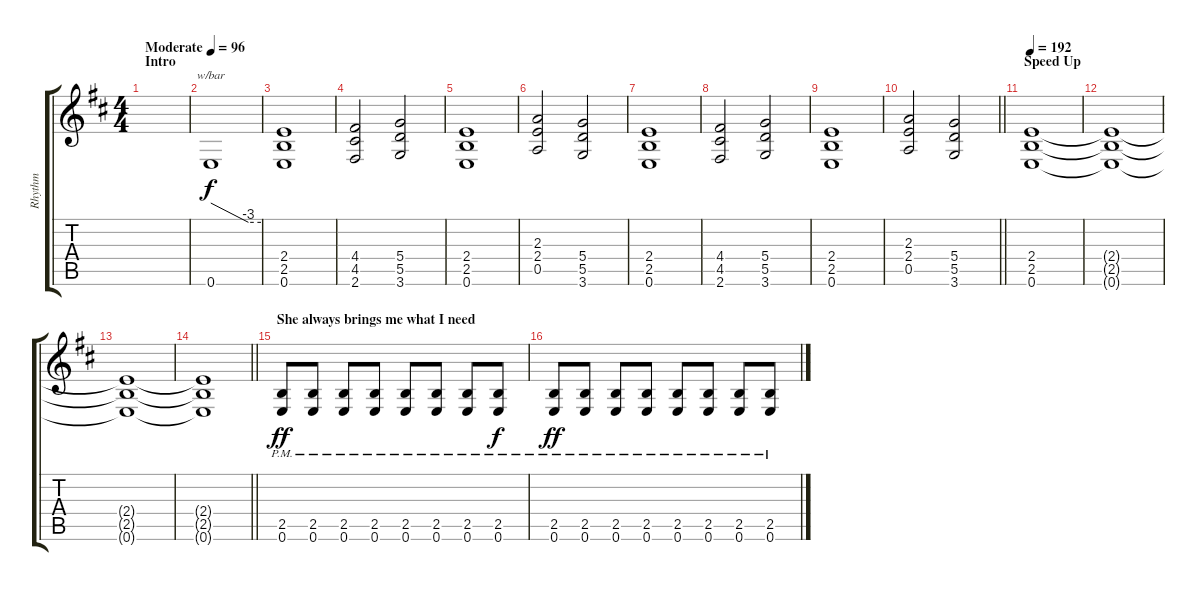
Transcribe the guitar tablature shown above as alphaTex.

\track ("Rhythm" "Rhythm") {instrument distortionguitar}
\staff {score tabs}
\tuning (E4 B3 G3 D3 A2 E2) {hide}
\ts (4 4)
\section ("" "Intro")
\tempo (96 "Moderate")
\clef g2
\ks d
|
0.6.1{tbe (custom default 0 0 45 -12 60 -12)} |
(2.4 2.5 0.6).1 |
(4.4 4.5 2.6).2 (5.4 5.5 3.6).2 |
(2.4 2.5 0.6).1 |
(2.3 2.4 0.5).2 (5.4 5.5 3.6).2 |
(2.4 2.5 0.6).1 |
(4.4 4.5 2.6).2 (5.4 5.5 3.6).2 |
(2.4 2.5 0.6).1 |
\barLineRight lightlight
(2.3 2.4 0.5).2 (5.4 5.5 3.6).2 |
\section ("" "Speed Up")
\tempo 192
(2.4 2.5 0.6).1 |
(2.4{t} 2.5{t} 0.6{t}).1{dy f} |
(2.4{t} 2.5{t} 0.6{t}).1 |
\barLineRight lightlight
(2.4{t} 2.5{t} 0.6{t}).1 |
\section ("" "She always brings me what I need")
(2.5{pm} 0.6{pm}).8{dy ff} (2.5{pm} 0.6{pm}).8 (2.5{pm} 0.6{pm}).8 (2.5{pm} 0.6{pm}).8 (2.5{pm} 0.6{pm}).8 (2.5{pm} 0.6{pm}).8 (2.5{pm} 0.6{pm}).8 (2.5{pm} 0.6{pm}).8{dy f} |
(2.5{pm} 0.6{pm}).8{dy ff} (2.5{pm} 0.6{pm}).8 (2.5{pm} 0.6{pm}).8 (2.5{pm} 0.6{pm}).8 (2.5{pm} 0.6{pm}).8 (2.5{pm} 0.6{pm}).8 (2.5{pm} 0.6{pm}).8 (2.5{pm} 0.6{pm}).8
